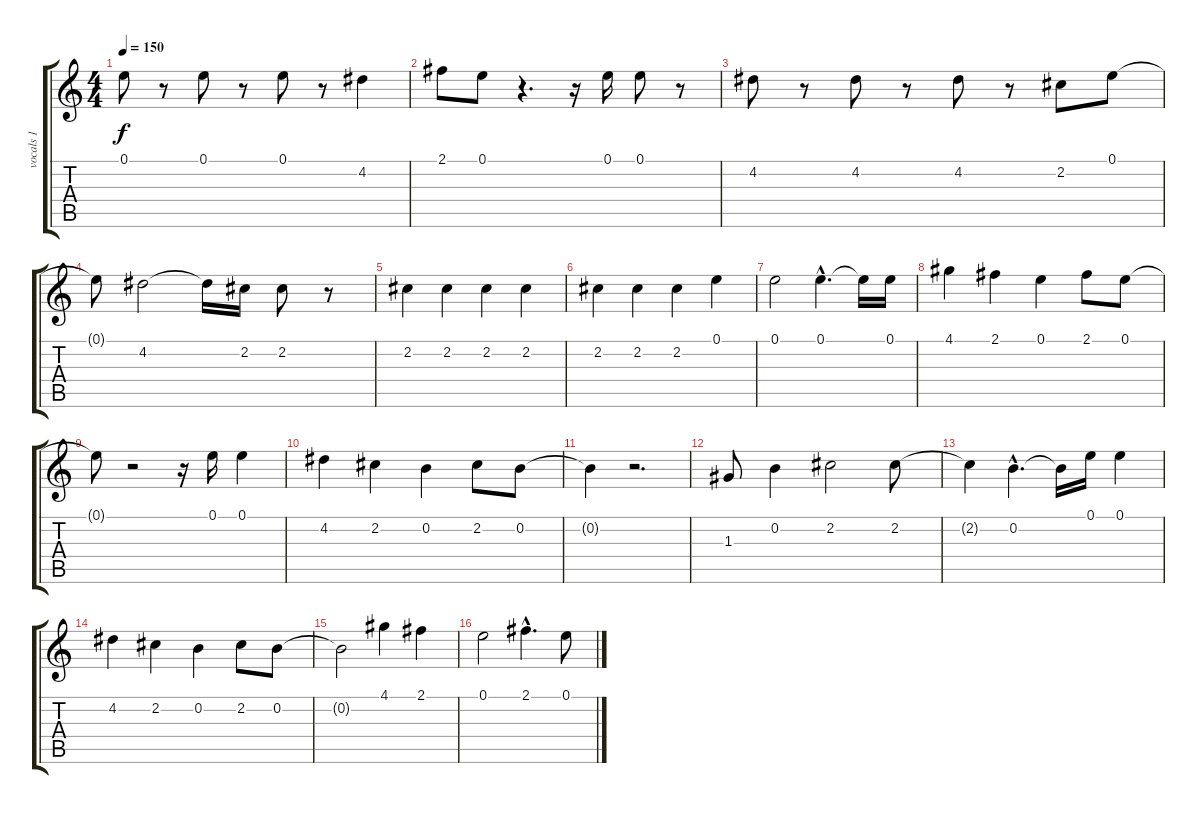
\track ("vocals 1" "vocals 1") {instrument distortionguitar}
\staff {score tabs}
\tuning (E4 B3 G3 D3 A2 E2) {hide}
\ts (4 4)
\tempo 150
\clef g2
\ks c
0.1.8{dy f} r.8 0.1.8 r.8 0.1.8 r.8 4.2.4 |
2.1.8 0.1.8 r.4{d} r.16 0.1.16 0.1.8 r.8 |
4.2.8 r.8 4.2.8 r.8 4.2.8 r.8 2.2.8 0.1.8 |
0.1{t}.8 4.2.2 4.2{t}.16 2.2.16 2.2.8 r.8 |
2.2.4 2.2.4 2.2.4 2.2.4 |
2.2.4 2.2.4 2.2.4 0.1.4 |
0.1.2 0.1{hac}.4{d} 0.1{t}.16 0.1.16 |
4.1.4 2.1.4 0.1.4 2.1.8 0.1.8 |
0.1{t}.8 r.2 r.16 0.1.16 0.1.4 |
4.2.4 2.2.4 0.2.4 2.2.8 0.2.8 |
0.2{t}.4 r.2{d} |
1.3.8 0.2.4 2.2.2 2.2.8 |
2.2{t}.4 0.2{hac}.4{d} 0.2{t}.16 0.1.16 0.1.4 |
4.2.4 2.2.4 0.2.4 2.2.8 0.2.8 |
0.2{t}.2 4.1.4 2.1.4 |
0.1.2 2.1{hac}.4{d} 0.1.8
